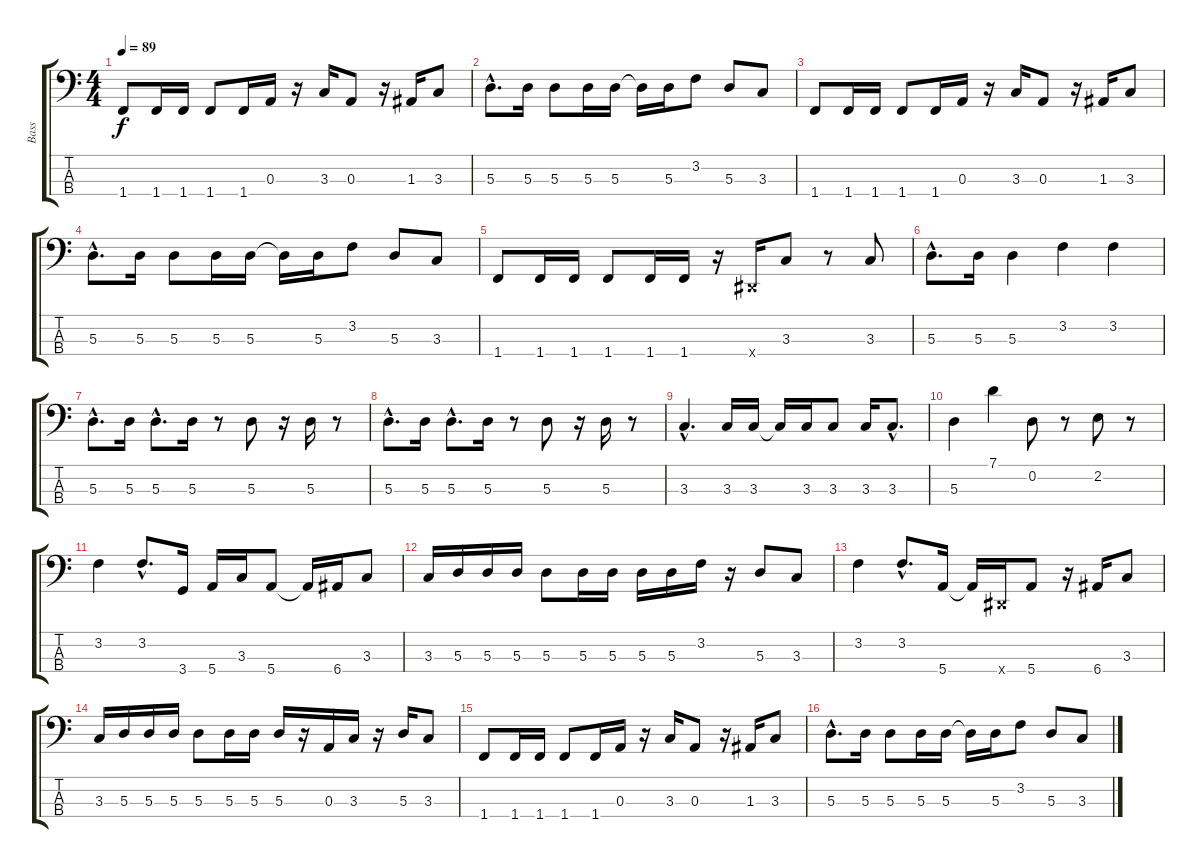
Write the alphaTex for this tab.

\track ("Bass" "Bass") {instrument electricbassfinger}
\staff {score tabs}
\tuning (G2 D2 A1 E1) {hide}
\ts (4 4)
\tempo 89
\clef f4
\ks c
1.4.8{dy f} 1.4.16 1.4.16 1.4.8 1.4.16 0.3.16 r.16 3.3.16 0.3.8 r.16 1.3.16 3.3.8 |
5.3{hac}.8{d} 5.3.16 5.3.8 5.3.16 5.3.16 5.3{t}.16 5.3.16 3.2.8 5.3.8 3.3.8 |
1.4.8 1.4.16 1.4.16 1.4.8 1.4.16 0.3.16 r.16 3.3.16 0.3.8 r.16 1.3.16 3.3.8 |
5.3{hac}.8{d} 5.3.16 5.3.8 5.3.16 5.3.16 5.3{t}.16 5.3.16 3.2.8 5.3.8 3.3.8 |
1.4.8 1.4.16 1.4.16 1.4.8 1.4.16 1.4.16 r.16 -1.4{x}.16 3.3.8 r.8 3.3.8 |
5.3{hac}.8{d} 5.3.16 5.3.4 3.2.4 3.2.4 |
5.3{hac}.8{d} 5.3.16 5.3{hac}.8{d} 5.3.16 r.8 5.3.8 r.16 5.3.16 r.8 |
5.3{hac}.8{d} 5.3.16 5.3{hac}.8{d} 5.3.16 r.8 5.3.8 r.16 5.3.16 r.8 |
3.3{hac}.4{d} 3.3.16 3.3.16 3.3{t}.16 3.3.16 3.3.8 3.3.16 3.3{hac}.8{d} |
5.3.4 7.1.4 0.2.8 r.8 2.2.8 r.8 |
3.2.4 3.2{hac}.8{d} 3.4.16 5.4.16 3.3.16 5.4.8 5.4{t}.16 6.4.16 3.3.8 |
3.3.16 5.3.16 5.3.16 5.3.16 5.3.8 5.3.16 5.3.16 5.3.16 5.3.16 3.2.16 r.16 5.3.8 3.3.8 |
3.2.4 3.2{hac}.8{d} 5.4.16 5.4{t}.16 -1.4{x}.16 5.4.8 r.16 6.4.16 3.3.8 |
3.3.16 5.3.16 5.3.16 5.3.16 5.3.8 5.3.16 5.3.16 5.3.16 r.16 0.3.16 3.3.16 r.16 5.3.16 3.3.8 |
1.4.8 1.4.16 1.4.16 1.4.8 1.4.16 0.3.16 r.16 3.3.16 0.3.8 r.16 1.3.16 3.3.8 |
5.3{hac}.8{d} 5.3.16 5.3.8 5.3.16 5.3.16 5.3{t}.16 5.3.16 3.2.8 5.3.8 3.3.8
